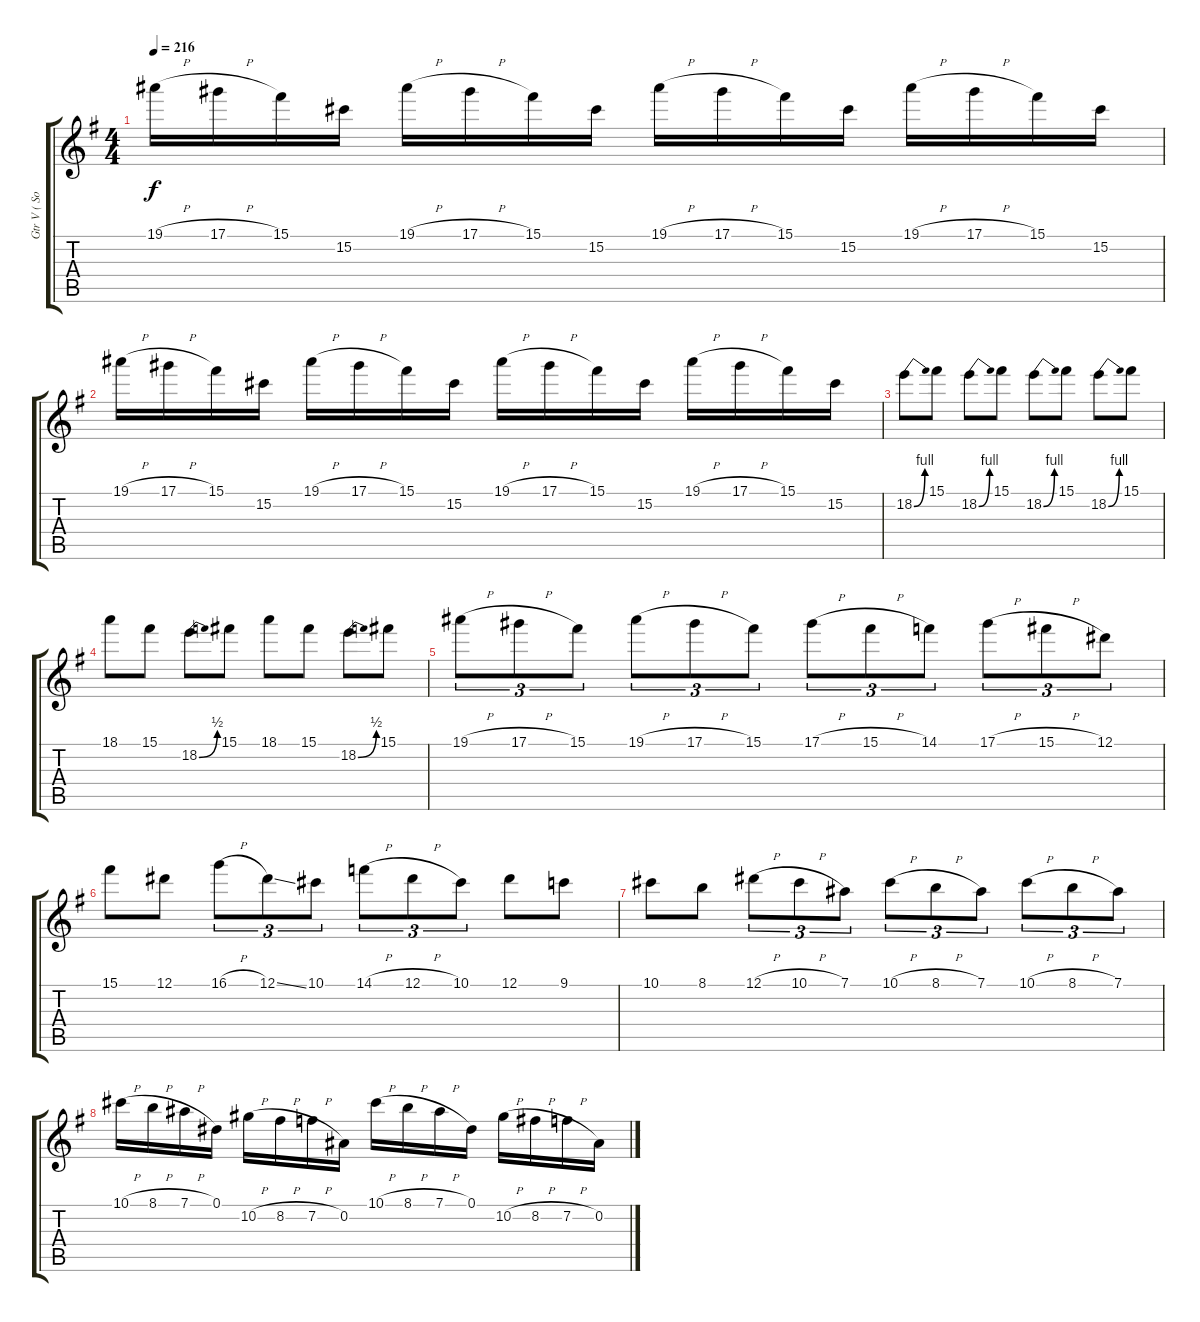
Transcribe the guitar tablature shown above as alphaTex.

\track ("Gtr V ( Solo )" "Gtr V ( So") {instrument distortionguitar}
\staff {score tabs}
\tuning (Eb4 Bb3 Gb3 Db3 Ab2 Eb2) {hide}
\ts (4 4)
\tempo 216
\clef g2
\ks g
19.1{h}.16{dy f} 17.1{h}.16 15.1.16 15.2.16 19.1{h}.16 17.1{h}.16 15.1.16 15.2.16 19.1{h}.16 17.1{h}.16 15.1.16 15.2.16 19.1{h}.16 17.1{h}.16 15.1.16 15.2.16 |
19.1{h}.16 17.1{h}.16 15.1.16 15.2.16 19.1{h}.16 17.1{h}.16 15.1.16 15.2.16 19.1{h}.16 17.1{h}.16 15.1.16 15.2.16 19.1{h}.16 17.1{h}.16 15.1.16 15.2.16 |
18.2{be (bend 0 0 60 4)}.8 15.1.8 18.2{be (bend 0 0 60 4)}.8 15.1.8 18.2{be (bend 0 0 60 4)}.8 15.1.8 18.2{be (bend 0 0 60 4)}.8 15.1.8 |
18.1.8 15.1.8 18.2{be (bend 0 0 60 2)}.8 15.1.8 18.1.8 15.1.8 18.2{be (bend 0 0 60 2)}.8 15.1.8 |
19.1{h}.8{tu (3 2)} 17.1{h}.8{tu (3 2)} 15.1.8{tu (3 2)} 19.1{h}.8{tu (3 2)} 17.1{h}.8{tu (3 2)} 15.1.8{tu (3 2)} 17.1{h}.8{tu (3 2)} 15.1{h}.8{tu (3 2)} 14.1.8{tu (3 2)} 17.1{h}.8{tu (3 2)} 15.1{h}.8{tu (3 2)} 12.1.8{tu (3 2)} |
15.1.8 12.1.8 16.1{h}.8{tu (3 2)} 12.1{ss}.8{tu (3 2)} 10.1.8{tu (3 2)} 14.1{h}.8{tu (3 2)} 12.1{h}.8{tu (3 2)} 10.1.8{tu (3 2)} 12.1.8 9.1.8 |
10.1.8 8.1.8 12.1{h}.8{tu (3 2)} 10.1{h}.8{tu (3 2)} 7.1.8{tu (3 2)} 10.1{h}.8{tu (3 2)} 8.1{h}.8{tu (3 2)} 7.1.8{tu (3 2)} 10.1{h}.8{tu (3 2)} 8.1{h}.8{tu (3 2)} 7.1.8{tu (3 2)} |
10.1{h}.16 8.1{h}.16 7.1{h}.16 0.1.16 10.2{h}.16 8.2{h}.16 7.2{h}.16 0.2.16 10.1{h}.16 8.1{h}.16 7.1{h}.16 0.1.16 10.2{h}.16 8.2{h}.16 7.2{h}.16 0.2.16
